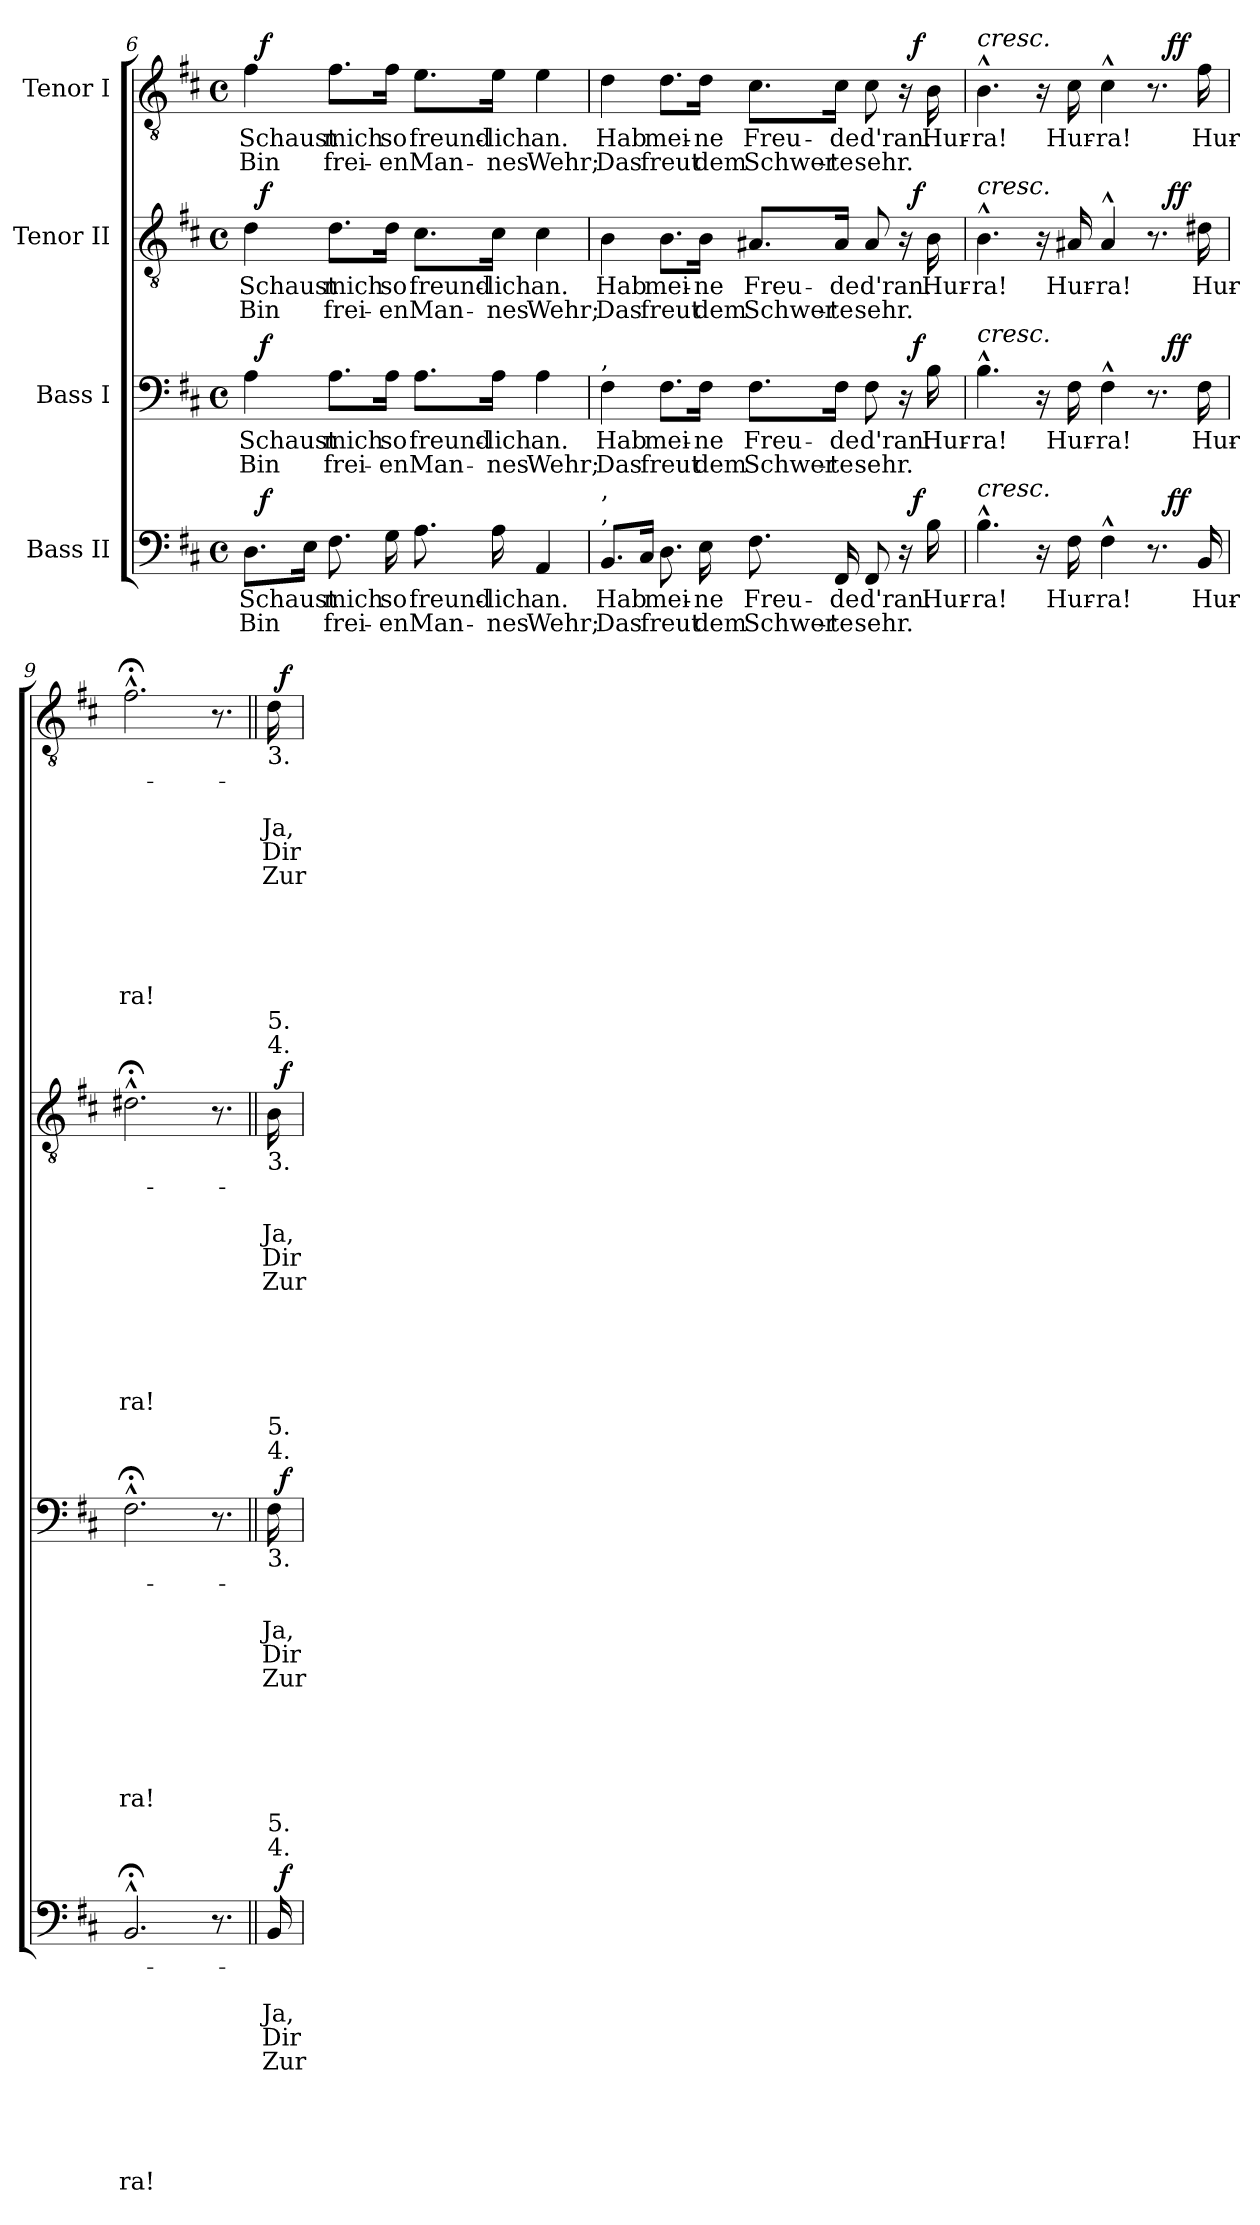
**kern	**text	**text	**text	**text	**text	**text	**text	**text	**text	**text	**dynam	**kern	**text	**text	**text	**text	**text	**text	**text	**text	**text	**text	**dynam	**kern	**text	**text	**text	**text	**text	**text	**text	**text	**text	**text	**dynam	**kern	**text	**text	**text	**text	**text	**text	**text	**text	**text	**text	**dynam
*part4	*part4	*part4	*part4	*part4	*part4	*part4	*part4	*part4	*part4	*part4	*part4	*part3	*part3	*part3	*part3	*part3	*part3	*part3	*part3	*part3	*part3	*part3	*part3	*part2	*part2	*part2	*part2	*part2	*part2	*part2	*part2	*part2	*part2	*part2	*part2	*part1	*part1	*part1	*part1	*part1	*part1	*part1	*part1	*part1	*part1	*part1	*part1
*staff4	*staff4	*staff4	*staff4	*staff4	*staff4	*staff4	*staff4	*staff4	*staff4	*staff4	*staff4	*staff3	*staff3	*staff3	*staff3	*staff3	*staff3	*staff3	*staff3	*staff3	*staff3	*staff3	*staff3	*staff2	*staff2	*staff2	*staff2	*staff2	*staff2	*staff2	*staff2	*staff2	*staff2	*staff2	*staff2	*staff1	*staff1	*staff1	*staff1	*staff1	*staff1	*staff1	*staff1	*staff1	*staff1	*staff1	*staff1
*I"Bass II	*	*	*	*	*	*	*	*	*	*	*	*I"Bass I	*	*	*	*	*	*	*	*	*	*	*	*I"Tenor II	*	*	*	*	*	*	*	*	*	*	*	*I"Tenor I	*	*	*	*	*	*	*	*	*	*	*
!!LO:LB:g=z
*clefF4	*	*	*	*	*	*	*	*	*	*	*	*clefF4	*	*	*	*	*	*	*	*	*	*	*	*clefGv2	*	*	*	*	*	*	*	*	*	*	*	*clefGv2	*	*	*	*	*	*	*	*	*	*	*
*k[f#c#]	*	*	*	*	*	*	*	*	*	*	*	*k[f#c#]	*	*	*	*	*	*	*	*	*	*	*	*k[f#c#]	*	*	*	*	*	*	*	*	*	*	*	*k[f#c#]	*	*	*	*	*	*	*	*	*	*	*
*b:	*	*	*	*	*	*	*	*	*	*	*	*b:	*	*	*	*	*	*	*	*	*	*	*	*b:	*	*	*	*	*	*	*	*	*	*	*	*b:	*	*	*	*	*	*	*	*	*	*	*
*M4/4	*	*	*	*	*	*	*	*	*	*	*	*M4/4	*	*	*	*	*	*	*	*	*	*	*	*M4/4	*	*	*	*	*	*	*	*	*	*	*	*M4/4	*	*	*	*	*	*	*	*	*	*	*
*met(c)	*	*	*	*	*	*	*	*	*	*	*	*met(c)	*	*	*	*	*	*	*	*	*	*	*	*met(c)	*	*	*	*	*	*	*	*	*	*	*	*met(c)	*	*	*	*	*	*	*	*	*	*	*
=6	=6	=6	=6	=6	=6	=6	=6	=6	=6	=6	=6	=6	=6	=6	=6	=6	=6	=6	=6	=6	=6	=6	=6	=6	=6	=6	=6	=6	=6	=6	=6	=6	=6	=6	=6	=6	=6	=6	=6	=6	=6	=6	=6	=6	=6	=6	=6
*^	*	*	*	*	*	*	*	*	*	*	*	*^	*	*	*	*	*	*	*	*	*	*	*	*^	*	*	*	*	*	*	*	*	*	*	*	*^	*	*	*	*	*	*	*	*	*	*	*
8.D\L	32ryy	Schaust	Bin	.	.	.	.	.	.	.	.	.	4A\	32ryy	Schaust	Bin	.	.	.	.	.	.	.	.	.	4d\	32ryy	Schaust	Bin	.	.	.	.	.	.	.	.	.	4f#\	32ryy	Schaust	Bin	.	.	.	.	.	.	.	.	.
!	!	!	!	!	!	!	!	!	!	!	!	!LO:DY:a	!	!	!	!	!	!	!	!	!	!	!	!	!LO:DY:a	!	!	!	!	!	!	!	!	!	!	!	!	!LO:DY:a	!	!	!	!	!	!	!	!	!	!	!	!	!LO:DY:a
.	2ryy	.	.	.	.	.	.	.	.	.	.	f	.	2ryy	.	.	.	.	.	.	.	.	.	.	f	.	2ryy	.	.	.	.	.	.	.	.	.	.	f	.	2ryy	.	.	.	.	.	.	.	.	.	.	f
16E\Jk	.	.	.	.	.	.	.	.	.	.	.	.	.	.	.	.	.	.	.	.	.	.	.	.	.	.	.	.	.	.	.	.	.	.	.	.	.	.	.	.	.	.	.	.	.	.	.	.	.	.	.
8.F#\	.	mich	frei-	.	.	.	.	.	.	.	.	.	8.A\L	.	mich	frei-	.	.	.	.	.	.	.	.	.	8.d\L	.	mich	frei-	.	.	.	.	.	.	.	.	.	8.f#\L	.	mich	frei-	.	.	.	.	.	.	.	.	.
16G\	.	so	-en	.	.	.	.	.	.	.	.	.	16A\Jk	.	so	-en	.	.	.	.	.	.	.	.	.	16d\Jk	.	so	-en	.	.	.	.	.	.	.	.	.	16f#\Jk	.	so	-en	.	.	.	.	.	.	.	.	.
8.A\	.	freund-	Man-	.	.	.	.	.	.	.	.	.	8.A\L	.	freund-	Man-	.	.	.	.	.	.	.	.	.	8.c#\L	.	freund-	Man-	.	.	.	.	.	.	.	.	.	8.e\L	.	freund-	Man-	.	.	.	.	.	.	.	.	.
.	4...ryy	.	.	.	.	.	.	.	.	.	.	.	.	4...ryy	.	.	.	.	.	.	.	.	.	.	.	.	4...ryy	.	.	.	.	.	.	.	.	.	.	.	.	4...ryy	.	.	.	.	.	.	.	.	.	.	.
16A\	.	-lich	-nes	.	.	.	.	.	.	.	.	.	16A\Jk	.	-lich	-nes	.	.	.	.	.	.	.	.	.	16c#\Jk	.	-lich	-nes	.	.	.	.	.	.	.	.	.	16e\Jk	.	-lich	-nes	.	.	.	.	.	.	.	.	.
4AA/	.	an.	Wehr;	.	.	.	.	.	.	.	.	.	4A\	.	an.	Wehr;	.	.	.	.	.	.	.	.	.	4c#\	.	an.	Wehr;	.	.	.	.	.	.	.	.	.	4e\	.	an.	Wehr;	.	.	.	.	.	.	.	.	.
=7	=7	=7	=7	=7	=7	=7	=7	=7	=7	=7	=7	=7	=7	=7	=7	=7	=7	=7	=7	=7	=7	=7	=7	=7	=7	=7	=7	=7	=7	=7	=7	=7	=7	=7	=7	=7	=7	=7	=7	=7	=7	=7	=7	=7	=7	=7	=7	=7	=7	=7	=7
!	!	!	!	!	!	!	!	!	!	!	!	!	!LO:TX:a:t=,	!	!	!	!	!	!	!	!	!	!	!	!	!	!	!	!	!	!	!	!	!	!	!	!	!	!	!	!	!	!	!	!	!	!	!	!	!	!
!LO:TX:a:t=,	!	!	!	!	!	!	!	!	!	!	!	!	!	!	!	!	!	!	!	!	!	!	!	!	!	!	!	!	!	!	!	!	!	!	!	!	!	!	!	!	!	!	!	!	!	!	!	!	!	!	!
!LO:TX:a:t=,	!	!	!	!	!	!	!	!	!	!	!	!	!	!	!	!	!	!	!	!	!	!	!	!	!	!	!	!	!	!	!	!	!	!	!	!	!	!	!	!	!	!	!	!	!	!	!	!	!	!	!
8.BB/L	2ryy	Hab	Das	.	.	.	.	.	.	.	.	.	4F#\	2ryy	Hab	Das	.	.	.	.	.	.	.	.	.	4B\	2ryy	Hab	Das	.	.	.	.	.	.	.	.	.	4d\	2ryy	Hab	Das	.	.	.	.	.	.	.	.	.
16C#/Jk	.	.	.	.	.	.	.	.	.	.	.	.	.	.	.	.	.	.	.	.	.	.	.	.	.	.	.	.	.	.	.	.	.	.	.	.	.	.	.	.	.	.	.	.	.	.	.	.	.	.	.
8.D\	.	mei-	freut	.	.	.	.	.	.	.	.	.	8.F#\L	.	mei-	freut	.	.	.	.	.	.	.	.	.	8.B\L	.	mei-	freut	.	.	.	.	.	.	.	.	.	8.d\L	.	mei-	freut	.	.	.	.	.	.	.	.	.
16E\	.	-ne	dem	.	.	.	.	.	.	.	.	.	16F#\Jk	.	-ne	dem	.	.	.	.	.	.	.	.	.	16B\Jk	.	-ne	dem	.	.	.	.	.	.	.	.	.	16d\Jk	.	-ne	dem	.	.	.	.	.	.	.	.	.
8.F#\	4ryy	Freu-	Schwer-	.	.	.	.	.	.	.	.	.	8.F#\L	4ryy	Freu-	Schwer-	.	.	.	.	.	.	.	.	.	8.A#X/L	4ryy	Freu-	Schwer-	.	.	.	.	.	.	.	.	.	8.c#\L	4ryy	Freu-	Schwer-	.	.	.	.	.	.	.	.	.
16FF#/	.	-de	-te	.	.	.	.	.	.	.	.	.	16F#\Jk	.	-de	-te	.	.	.	.	.	.	.	.	.	16A#/Jk	.	-de	-te	.	.	.	.	.	.	.	.	.	16c#\Jk	.	-de	-te	.	.	.	.	.	.	.	.	.
8FF#/	8ryy	d'ran.	sehr.	.	.	.	.	.	.	.	.	.	8F#\	8ryy	d'ran.	sehr.	.	.	.	.	.	.	.	.	.	8A#/	8ryy	d'ran.	sehr.	.	.	.	.	.	.	.	.	.	8c#\	8ryy	d'ran.	sehr.	.	.	.	.	.	.	.	.	.
16r	32ryy	.	.	.	.	.	.	.	.	.	.	.	16r	32ryy	.	.	.	.	.	.	.	.	.	.	.	16r	32ryy	.	.	.	.	.	.	.	.	.	.	.	16r	32ryy	.	.	.	.	.	.	.	.	.	.	.
!	!	!	!	!	!	!	!	!	!	!	!	!LO:DY:a	!	!	!	!	!	!	!	!	!	!	!	!	!LO:DY:a	!	!	!	!	!	!	!	!	!	!	!	!	!LO:DY:a	!	!	!	!	!	!	!	!	!	!	!	!	!LO:DY:a
.	16.ryy	.	.	.	.	.	.	.	.	.	.	f	.	16.ryy	.	.	.	.	.	.	.	.	.	.	f	.	16.ryy	.	.	.	.	.	.	.	.	.	.	f	.	16.ryy	.	.	.	.	.	.	.	.	.	.	f
16B\	.	Hur-	.	.	.	.	.	.	.	.	.	.	16B\	.	Hur-	.	.	.	.	.	.	.	.	.	.	16B\	.	Hur-	.	.	.	.	.	.	.	.	.	.	16B\	.	Hur-	.	.	.	.	.	.	.	.	.	.
=8	=8	=8	=8	=8	=8	=8	=8	=8	=8	=8	=8	=8	=8	=8	=8	=8	=8	=8	=8	=8	=8	=8	=8	=8	=8	=8	=8	=8	=8	=8	=8	=8	=8	=8	=8	=8	=8	=8	=8	=8	=8	=8	=8	=8	=8	=8	=8	=8	=8	=8	=8
!	!	!	!	!	!	!	!	!	!	!	!	!	!	!	!	!	!	!	!	!	!	!	!	!	!	!	!	!	!	!	!	!	!	!	!	!	!	!	!LO:TX:a:i:t=cresc.	!	!	!	!	!	!	!	!	!	!	!	!
!	!	!	!	!	!	!	!	!	!	!	!	!	!	!	!	!	!	!	!	!	!	!	!	!	!	!LO:TX:a:i:t=cresc.	!	!	!	!	!	!	!	!	!	!	!	!	!	!	!	!	!	!	!	!	!	!	!	!	!
!	!	!	!	!	!	!	!	!	!	!	!	!	!LO:TX:a:i:t=cresc.	!	!	!	!	!	!	!	!	!	!	!	!	!	!	!	!	!	!	!	!	!	!	!	!	!	!	!	!	!	!	!	!	!	!	!	!	!	!
!LO:TX:a:i:t=cresc.	!	!	!	!	!	!	!	!	!	!	!	!	!	!	!	!	!	!	!	!	!	!	!	!	!	!	!	!	!	!	!	!	!	!	!	!	!	!	!	!	!	!	!	!	!	!	!	!	!	!	!
4.B^^>\	2ryy	-ra!	.	.	.	.	.	.	.	.	.	.	4.B^^>\	2ryy	-ra!	.	.	.	.	.	.	.	.	.	.	4.B^^>\	2ryy	-ra!	.	.	.	.	.	.	.	.	.	.	4.B^^>\	2ryy	-ra!	.	.	.	.	.	.	.	.	.	.
16r	.	.	.	.	.	.	.	.	.	.	.	.	16r	.	.	.	.	.	.	.	.	.	.	.	.	16r	.	.	.	.	.	.	.	.	.	.	.	.	16r	.	.	.	.	.	.	.	.	.	.	.	.
16F#\	.	Hur-	.	.	.	.	.	.	.	.	.	.	16F#\	.	Hur-	.	.	.	.	.	.	.	.	.	.	16A#X/	.	Hur-	.	.	.	.	.	.	.	.	.	.	16c#\	.	Hur-	.	.	.	.	.	.	.	.	.	.
4F#^^>\	4ryy	-ra!	.	.	.	.	.	.	.	.	.	.	4F#^^>\	4ryy	-ra!	.	.	.	.	.	.	.	.	.	.	4A#^^>/	4ryy	-ra!	.	.	.	.	.	.	.	.	.	.	4c#^^>\	4ryy	-ra!	.	.	.	.	.	.	.	.	.	.
8.r	16ryy	.	.	.	.	.	.	.	.	.	.	.	8.r	16ryy	.	.	.	.	.	.	.	.	.	.	.	8.r	16ryy	.	.	.	.	.	.	.	.	.	.	.	8.r	16ryy	.	.	.	.	.	.	.	.	.	.	.
!	!	!	!	!	!	!	!	!	!	!	!	!LO:DY:a	!	!	!	!	!	!	!	!	!	!	!	!	!LO:DY:a	!	!	!	!	!	!	!	!	!	!	!	!	!LO:DY:a	!	!	!	!	!	!	!	!	!	!	!	!	!LO:DY:a
.	8.ryy	.	.	.	.	.	.	.	.	.	.	ff	.	8.ryy	.	.	.	.	.	.	.	.	.	.	ff	.	8.ryy	.	.	.	.	.	.	.	.	.	.	ff	.	8.ryy	.	.	.	.	.	.	.	.	.	.	ff
16BB/	.	Hur-	.	.	.	.	.	.	.	.	.	.	16F#\	.	Hur-	.	.	.	.	.	.	.	.	.	.	16d#X\	.	Hur-	.	.	.	.	.	.	.	.	.	.	16f#\	.	Hur-	.	.	.	.	.	.	.	.	.	.
*v	*v	*	*	*	*	*	*	*	*	*	*	*	*	*	*	*	*	*	*	*	*	*	*	*	*	*v	*v	*	*	*	*	*	*	*	*	*	*	*	*v	*v	*	*	*	*	*	*	*	*	*	*	*
*	*	*	*	*	*	*	*	*	*	*	*	*v	*v	*	*	*	*	*	*	*	*	*	*	*	*	*	*	*	*	*	*	*	*	*	*	*	*	*	*	*	*	*	*	*	*	*	*	*
=9	=9	=9	=9	=9	=9	=9	=9	=9	=9	=9	=9	=9	=9	=9	=9	=9	=9	=9	=9	=9	=9	=9	=9	=9	=9	=9	=9	=9	=9	=9	=9	=9	=9	=9	=9	=9	=9	=9	=9	=9	=9	=9	=9	=9	=9	=9	=9
2.BB;<^^>/	.	.	.	.	.	.	.	.	.	ra!	.	2.F#;<^^>\	.	.	.	.	.	.	.	.	.	ra!	.	2.d#X;<^^>\	.	.	.	.	.	.	.	.	.	ra!	.	2.f#;<^^>\	.	.	.	.	.	.	.	.	.	ra!	.
8.r	.	.	.	.	.	.	.	.	.	.	.	8.r	.	.	.	.	.	.	.	.	.	.	.	8.r	.	.	.	.	.	.	.	.	.	.	.	8.r	.	.	.	.	.	.	.	.	.	.	.
!!LO:LB:g=z
=10||	=10||	=10||	=10||	=10||	=10||	=10||	=10||	=10||	=10||	=10||	=10||	=10||	=10||	=10||	=10||	=10||	=10||	=10||	=10||	=10||	=10||	=10||	=10||	=10||	=10||	=10||	=10||	=10||	=10||	=10||	=10||	=10||	=10||	=10||	=10||	=10||	=10||	=10||	=10||	=10||	=10||	=10||	=10||	=10||	=10||	=10||	=10||
*^	*	*	*	*	*	*	*	*	*	*	*	*^	*	*	*	*	*	*	*	*	*	*	*	*^	*	*	*	*	*	*	*	*	*	*	*	*^	*	*	*	*	*	*	*	*	*	*	*
!	!	!	!	!	!	!	!	!	!	!	!	!	!	!	!	!	!	!	!	!	!	!	!	!	!	!	!	!	!	!	!	!	!	!	!	!	!	!	!LO:TX:b:t=3.	!	!	!	!	!	!	!	!	!	!	!	!
!	!	!	!	!	!	!	!	!	!	!	!	!	!	!	!	!	!	!	!	!	!	!	!	!	!	!LO:TX:b:t=3.	!	!	!	!	!	!	!	!	!	!	!	!	!	!	!	!	!	!	!	!	!	!	!	!	!
!	!	!	!	!	!	!	!	!	!	!	!	!	!	!	!	!	!	!	!	!	!	!	!	!	!	!LO:TX:a:t=4.	!	!	!	!	!	!	!	!	!	!	!	!	!	!	!	!	!	!	!	!	!	!	!	!	!
!	!	!	!	!	!	!	!	!	!	!	!	!	!	!	!	!	!	!	!	!	!	!	!	!	!	!LO:TX:a:t=5.	!	!	!	!	!	!	!	!	!	!	!	!	!	!	!	!	!	!	!	!	!	!	!	!	!
!	!	!	!	!	!	!	!	!	!	!	!	!	!LO:TX:b:t=3.	!	!	!	!	!	!	!	!	!	!	!	!	!	!	!	!	!	!	!	!	!	!	!	!	!	!	!	!	!	!	!	!	!	!	!	!	!	!
!	!	!	!	!	!	!	!	!	!	!	!	!	!LO:TX:a:t=4.	!	!	!	!	!	!	!	!	!	!	!	!	!	!	!	!	!	!	!	!	!	!	!	!	!	!	!	!	!	!	!	!	!	!	!	!	!	!
!	!	!	!	!	!	!	!	!	!	!	!	!	!LO:TX:a:t=5.	!	!	!	!	!	!	!	!	!	!	!	!	!	!	!	!	!	!	!	!	!	!	!	!	!	!	!	!	!	!	!	!	!	!	!	!	!	!
!LO:TX:a:t=4.	!	!	!	!	!	!	!	!	!	!	!	!	!	!	!	!	!	!	!	!	!	!	!	!	!	!	!	!	!	!	!	!	!	!	!	!	!	!	!	!	!	!	!	!	!	!	!	!	!	!	!
!LO:TX:a:t=5.	!	!	!	!	!	!	!	!	!	!	!	!	!	!	!	!	!	!	!	!	!	!	!	!	!	!	!	!	!	!	!	!	!	!	!	!	!	!	!	!	!	!	!	!	!	!	!	!	!	!	!
16BB/	32ryy	.	.	Ja,	Dir	Zur	.	.	.	.	.	.	16F#\	32ryy	.	.	Ja,	Dir	Zur	.	.	.	.	.	.	16B\	32ryy	.	.	Ja,	Dir	Zur	.	.	.	.	.	.	16d\	32ryy	.	.	Ja,	Dir	Zur	.	.	.	.	.	.
!	!	!	!	!	!	!	!	!	!	!	!	!LO:DY:a	!	!	!	!	!	!	!	!	!	!	!	!	!LO:DY:a	!	!	!	!	!	!	!	!	!	!	!	!	!LO:DY:a	!	!	!	!	!	!	!	!	!	!	!	!	!LO:DY:a
.	32ryy	.	.	.	.	.	.	.	.	.	.	f	.	32ryy	.	.	.	.	.	.	.	.	.	.	f	.	32ryy	.	.	.	.	.	.	.	.	.	.	f	.	32ryy	.	.	.	.	.	.	.	.	.	.	f
*v	*v	*	*	*	*	*	*	*	*	*	*	*	*	*	*	*	*	*	*	*	*	*	*	*	*	*v	*v	*	*	*	*	*	*	*	*	*	*	*	*v	*v	*	*	*	*	*	*	*	*	*	*	*
*	*	*	*	*	*	*	*	*	*	*	*	*v	*v	*	*	*	*	*	*	*	*	*	*	*	*	*	*	*	*	*	*	*	*	*	*	*	*	*	*	*	*	*	*	*	*	*	*	*
=	=	=	=	=	=	=	=	=	=	=	=	=	=	=	=	=	=	=	=	=	=	=	=	=	=	=	=	=	=	=	=	=	=	=	=	=	=	=	=	=	=	=	=	=	=	=	=
*-	*-	*-	*-	*-	*-	*-	*-	*-	*-	*-	*-	*-	*-	*-	*-	*-	*-	*-	*-	*-	*-	*-	*-	*-	*-	*-	*-	*-	*-	*-	*-	*-	*-	*-	*-	*-	*-	*-	*-	*-	*-	*-	*-	*-	*-	*-	*-
